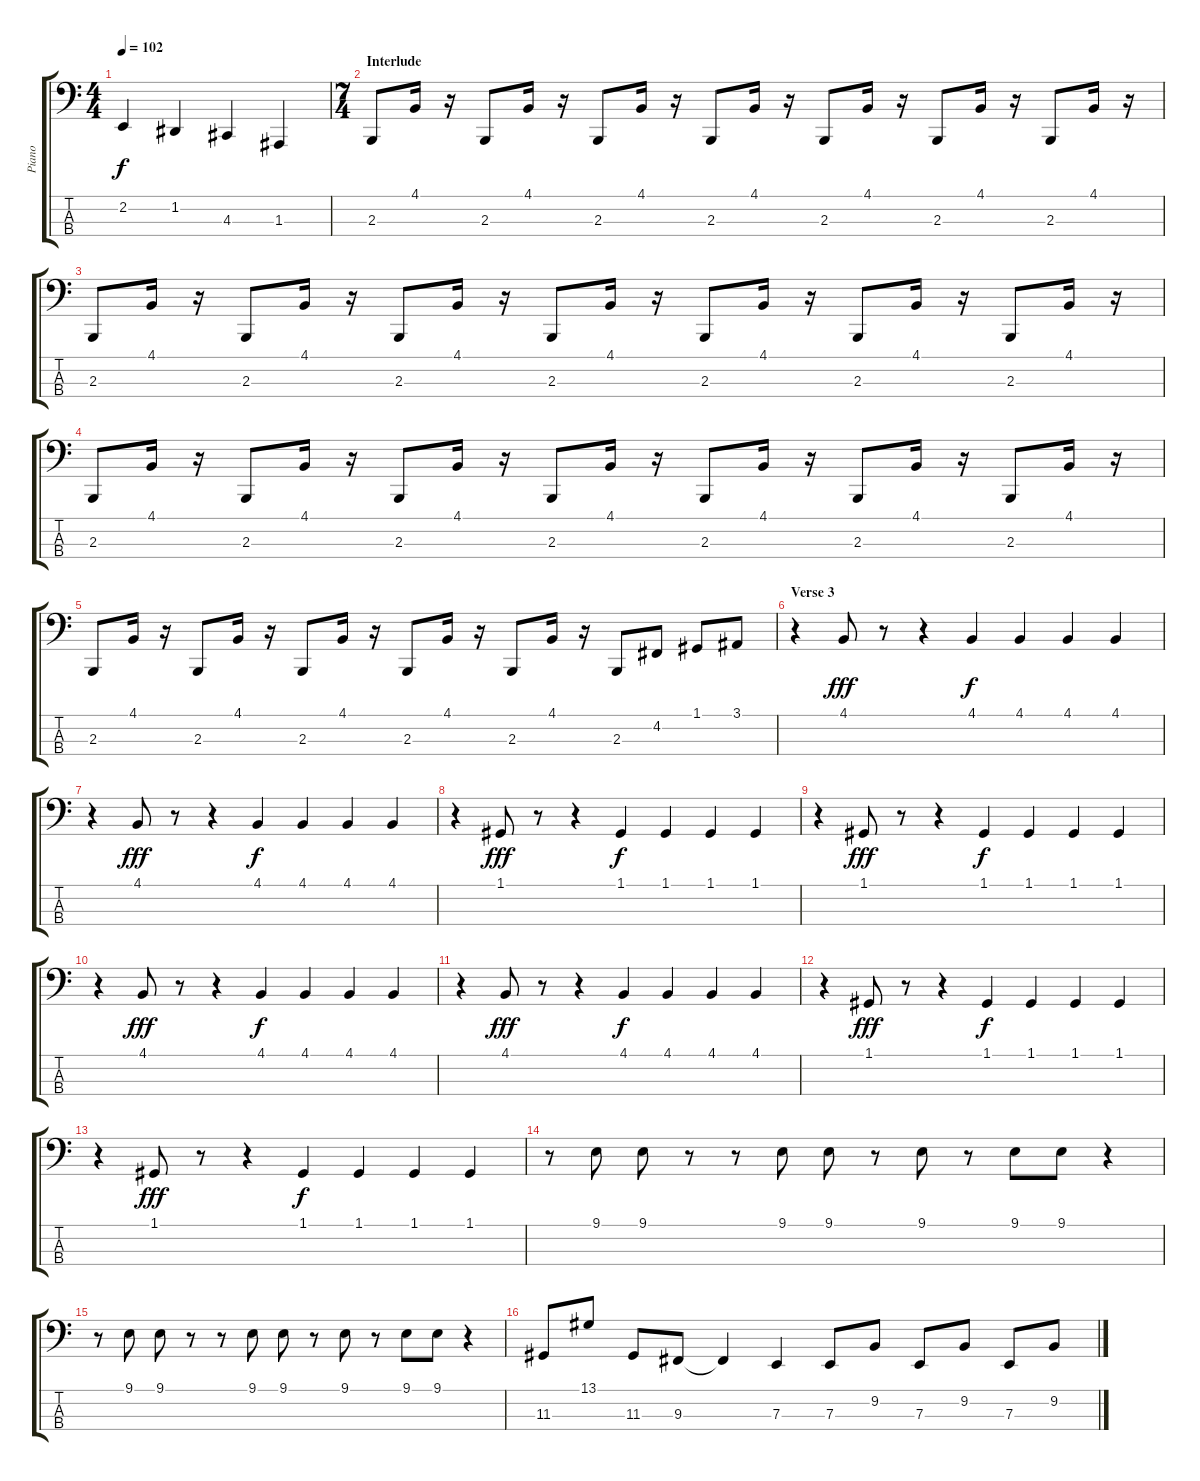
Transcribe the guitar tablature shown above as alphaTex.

\track ("Piano" "Piano") {instrument acousticgrandpiano}
\staff {score tabs}
\tuning (G2 D2 A1 E1) {hide}
\ts (4 4)
\tempo 102
\clef f4
\ks c
2.2.4{dy f} 1.2.4 4.3.4 1.3.4 |
\ts (7 4)
\section ("" "Interlude")
2.3.8 4.1.16 r.16 2.3.8 4.1.16 r.16 2.3.8 4.1.16 r.16 2.3.8 4.1.16 r.16 2.3.8 4.1.16 r.16 2.3.8 4.1.16 r.16 2.3.8 4.1.16 r.16 |
2.3.8 4.1.16 r.16 2.3.8 4.1.16 r.16 2.3.8 4.1.16 r.16 2.3.8 4.1.16 r.16 2.3.8 4.1.16 r.16 2.3.8 4.1.16 r.16 2.3.8 4.1.16 r.16 |
2.3.8 4.1.16 r.16 2.3.8 4.1.16 r.16 2.3.8 4.1.16 r.16 2.3.8 4.1.16 r.16 2.3.8 4.1.16 r.16 2.3.8 4.1.16 r.16 2.3.8 4.1.16 r.16 |
2.3.8 4.1.16 r.16 2.3.8 4.1.16 r.16 2.3.8 4.1.16 r.16 2.3.8 4.1.16 r.16 2.3.8 4.1.16 r.16 2.3.8 4.2.8 1.1.8 3.1.8 |
\section ("" "Verse 3")
r.4 4.1.8{dy fff} r.8 r.4 4.1.4{dy f} 4.1.4 4.1.4 4.1.4 |
r.4 4.1.8{dy fff} r.8 r.4 4.1.4{dy f} 4.1.4 4.1.4 4.1.4 |
r.4 1.1.8{dy fff} r.8 r.4 1.1.4{dy f} 1.1.4 1.1.4 1.1.4 |
r.4 1.1.8{dy fff} r.8 r.4 1.1.4{dy f} 1.1.4 1.1.4 1.1.4 |
r.4 4.1.8{dy fff} r.8 r.4 4.1.4{dy f} 4.1.4 4.1.4 4.1.4 |
r.4 4.1.8{dy fff} r.8 r.4 4.1.4{dy f} 4.1.4 4.1.4 4.1.4 |
r.4 1.1.8{dy fff} r.8 r.4 1.1.4{dy f} 1.1.4 1.1.4 1.1.4 |
r.4 1.1.8{dy fff} r.8 r.4 1.1.4{dy f} 1.1.4 1.1.4 1.1.4 |
r.8 9.1.8 9.1.8 r.8 r.8 9.1.8 9.1.8 r.8 9.1.8 r.8 9.1.8 9.1.8 r.4 |
r.8 9.1.8 9.1.8 r.8 r.8 9.1.8 9.1.8 r.8 9.1.8 r.8 9.1.8 9.1.8 r.4 |
11.3.8 13.1.8 11.3.8 9.3.8 9.3{t}.4 7.3.4 7.3.8 9.2.8 7.3.8 9.2.8 7.3.8 9.2.8
